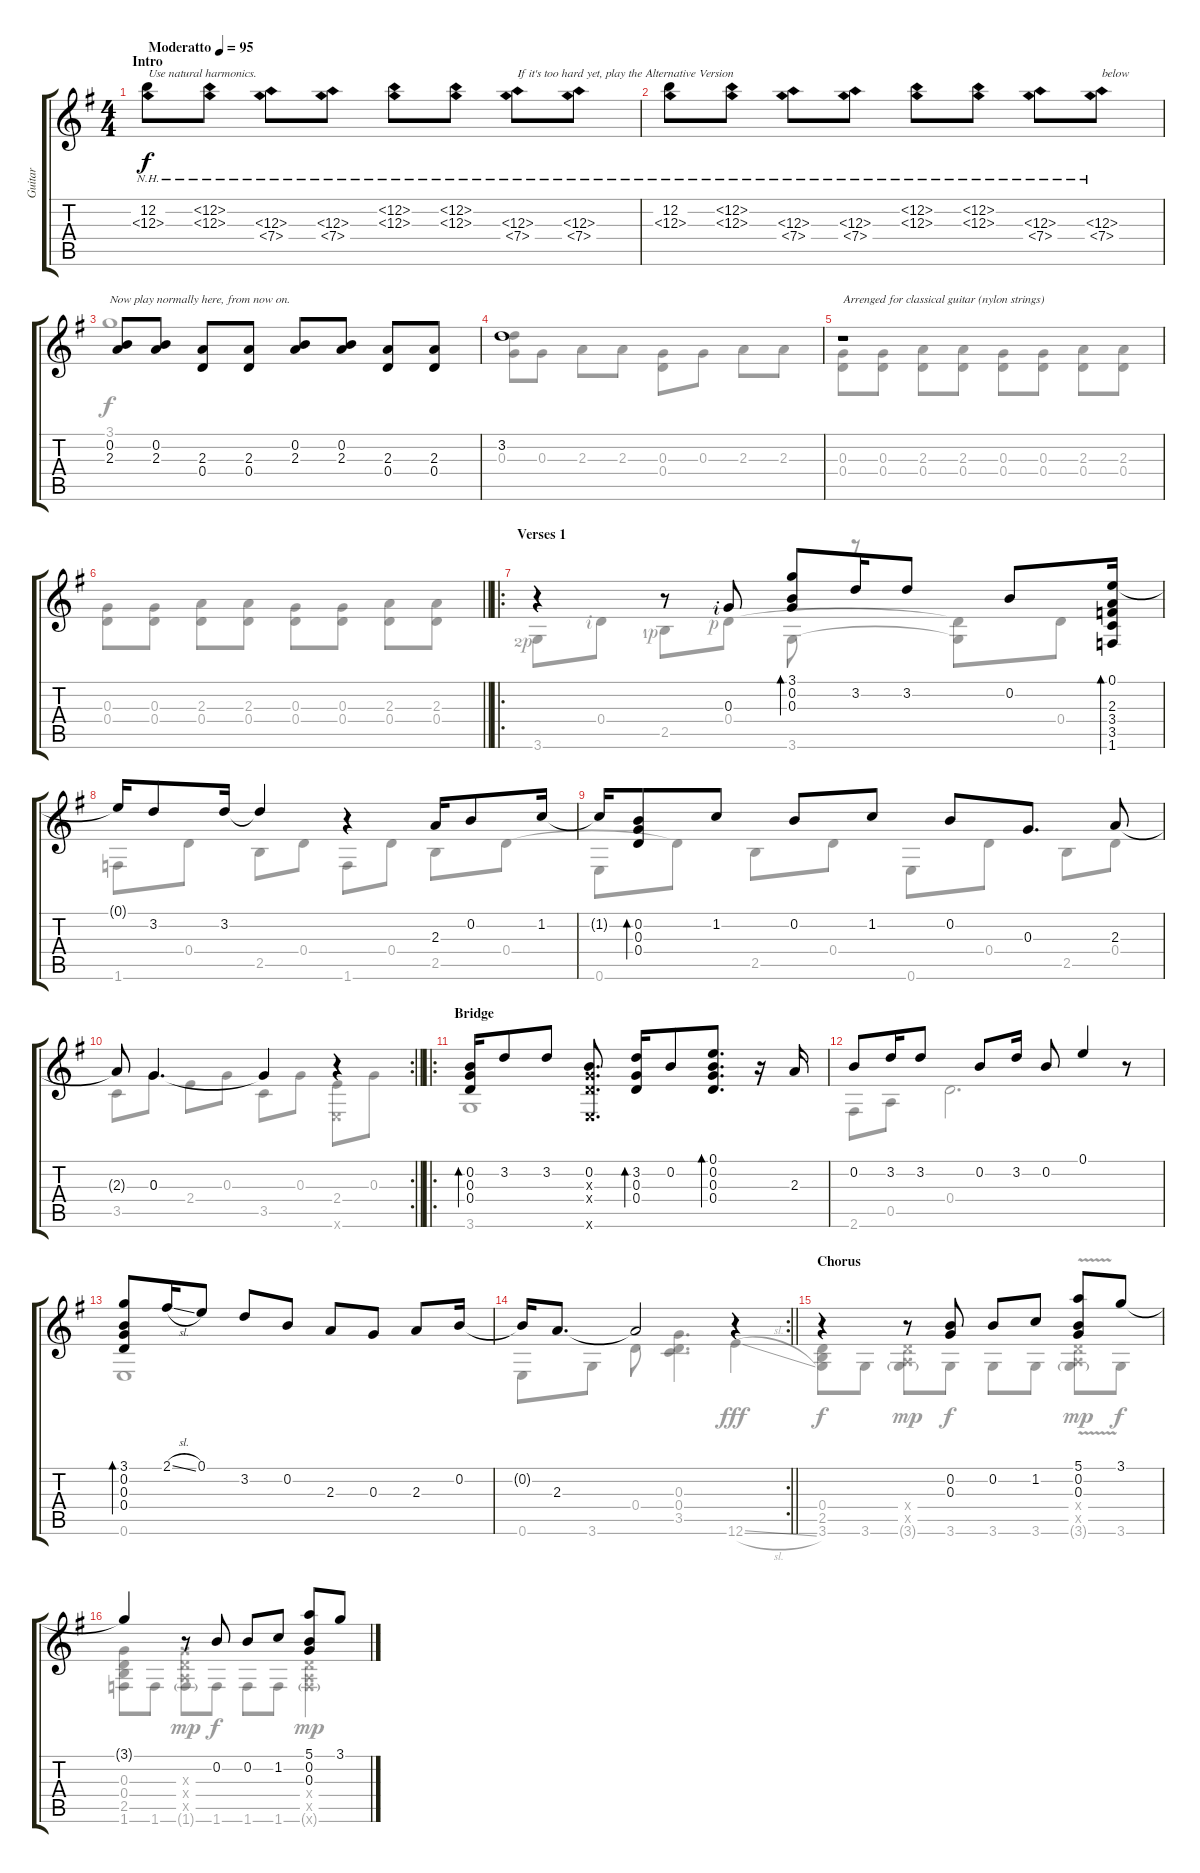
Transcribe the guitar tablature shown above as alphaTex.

\track ("Guitar" "Guitar") {instrument acousticguitarsteel}
\staff {score tabs}
\tuning (E4 B3 G3 D3 A2 E2) {hide}
\voice
\ts (4 4)
\section ("" "Intro")
\tempo (95 "Moderatto")
\clef g2
\ks g
(12.2 12.3{nh}).8{txt "Use natural harmonics. " dy f instrument acousticguitarsteel} (12.2{nh} 12.3{nh}).8 (12.3{nh} 7.4{nh}).8 (12.3{nh} 7.4{nh}).8 (12.2{nh} 12.3{nh}).8 (12.2{nh} 12.3{nh}).8 (12.3{nh} 7.4{nh}).8{txt "If it's too hard yet, play the Alternative Version"} (12.3{nh} 7.4{nh}).8 |
(12.2 12.3{nh}).8 (12.2{nh} 12.3{nh}).8 (12.3{nh} 7.4{nh}).8 (12.3{nh} 7.4{nh}).8 (12.2{nh} 12.3{nh}).8 (12.2{nh} 12.3{nh}).8 (12.3{nh} 7.4{nh}).8 (12.3{nh} 7.4{nh}).8{txt "below"} |
(0.2 2.3).8{txt "Now play normally here, from now on."} (0.2 2.3).8 (2.3 0.4).8 (2.3 0.4).8 (0.2 2.3).8 (0.2 2.3).8 (2.3 0.4).8 (2.3 0.4).8 |
3.2.1 |
r.1{txt "Arrenged for classical guitar (nylon strings)"} |
\barLineRight lightlight
|
\ro
\section ("" "Verses 1")
r.4 r.8 0.3{rf 2}.8 (3.1 0.2 0.3).8{bd 60} 3.2.16 3.2.8 0.2.8 (0.1 2.3 3.4 3.5 1.6).16{bd 60} |
0.1{t}.16 3.2.8 3.2.16 3.2{t}.4 r.4 2.3.16 0.2.8 1.2.16 |
1.2{t}.16 (0.2 0.3 0.4).8{bd 60} 1.2.8 0.2.8 1.2.8 0.2.8 0.3.8{d} 2.3.8 |
\rc 2
\barLineRight lightlight
2.3{t}.8 0.3.4{d} 0.3{t}.4 r.4 |
\ro
\section ("" "Bridge")
(0.2 0.3 0.4).16{bd 240} 3.2.8 3.2.8 (0.2 0.3{x} 0.4{x} 0.6{x}).8{d} (3.2 0.3 0.4).16{bd 240} 0.2.8 (0.1 0.2 0.3 0.4).8{d bd 240} r.16 2.3.16 |
0.2.8 3.2.16 3.2.8 0.2.8 3.2.16 0.2.8 0.1.4 r.8 |
(3.1 0.2 0.3 0.4).8{bd 240} 2.1{sl}.16 0.1.8 3.2.8 0.2.8 2.3.8 0.3.8 2.3.8 0.2.16 |
\rc 2
\barLineRight lightlight
0.2{t}.16 2.3.8{d} 2.3{t}.2 r.4 |
\section ("" "Chorus")
r.4 r.8 (0.2 0.3).8 0.2.8 1.2.8 (5.1 0.2 0.3).8 3.1.8 |
3.1{t}.4 r.8 0.2.8 0.2.8 1.2.8 (5.1 0.2 0.3).8 3.1.8
\voice
\clef g2
\ottava regular
\simile none
\ks g
|
|
3.1.1 |
(3.2 0.3).8 0.3.8 2.3.8 2.3.8 (0.3 0.4).8 0.3.8 2.3.8 2.3.8 |
(0.3 0.4).8 (0.3 0.4).8 (2.3 0.4).8 (2.3 0.4).8 (0.3 0.4).8 (0.3 0.4).8 (2.3 0.4).8 (2.3 0.4).8 |
\barLineRight lightlight
(0.3 0.4).8 (0.3 0.4).8 (2.3 0.4).8 (2.3 0.4).8 (0.3 0.4).8 (0.3 0.4).8 (2.3 0.4).8 (2.3 0.4).8 |
3.6{lf 3 rf 1}.8 0.4{rf 2}.8 2.5{lf 2 rf 1}.8 0.4{rf 1}.8 3.6.8 r.8 (0.4{t} 3.6{t}).8 0.4.8 |
1.6.8 0.4.8 2.5.8 0.4.8 1.6.8 0.4.8 2.5.8 0.4.8 |
0.6.8 0.4{t}.8 2.5.8 0.4.8 0.6.8 0.4.8 2.5.8 0.4.8 |
\barLineRight lightlight
3.5.8 0.3.8 2.4.8 0.3.8 3.5.8 0.3.8 (2.4 0.6{x}).8 0.3.8 |
3.6.1 |
2.6.8 0.5.8 0.4.2{d} |
0.6.1 |
\barLineRight lightlight
0.6.8 3.6.8 0.4.8 (0.3 0.4 3.5).4{d} 12.6{sl}.4{dy fff} |
(0.4 2.5 3.6).8{dy f} 3.6.8 (0.4{x} 0.5{x} 3.6{g}).8{dy mp} 3.6.8{dy f} 3.6.8 3.6.8 (0.4{x} 0.5{x} 3.6{v g}).8{dy mp} 3.6.8{dy f} |
(0.3 0.4 2.5 1.6).8 1.6.8 (0.3{x} 0.4{x} 0.5{x} 1.6{g}).8{dy mp} 1.6.8{dy f} 1.6.8 1.6.8 (0.4{x} 0.5{x} 1.6{g x}).4{dy mp}
